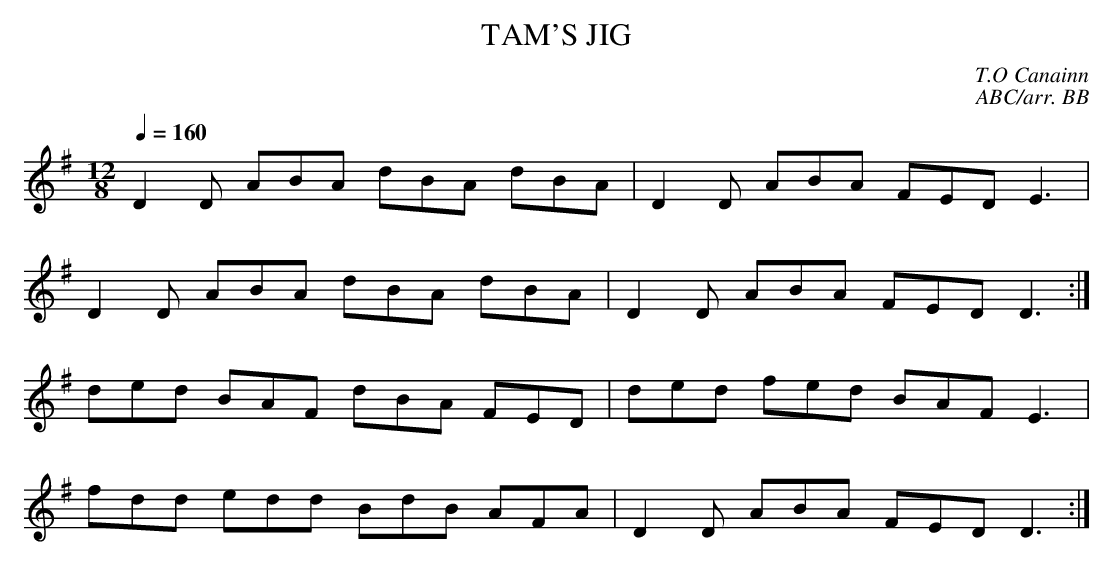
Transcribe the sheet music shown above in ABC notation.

X:1
T:TAM'S JIG
C:T.O Canainn
C:ABC/arr. BB
Q:1/4=160
M:12/8
K:G
D2D ABA dBA dBA|D2D ABA FED E3|
D2D ABA dBA dBA|D2D ABA FED D3 :|
ded BAF dBA FED|ded fed BAF E3|
fdd edd BdB AFA|D2D ABA FED D3 :|
